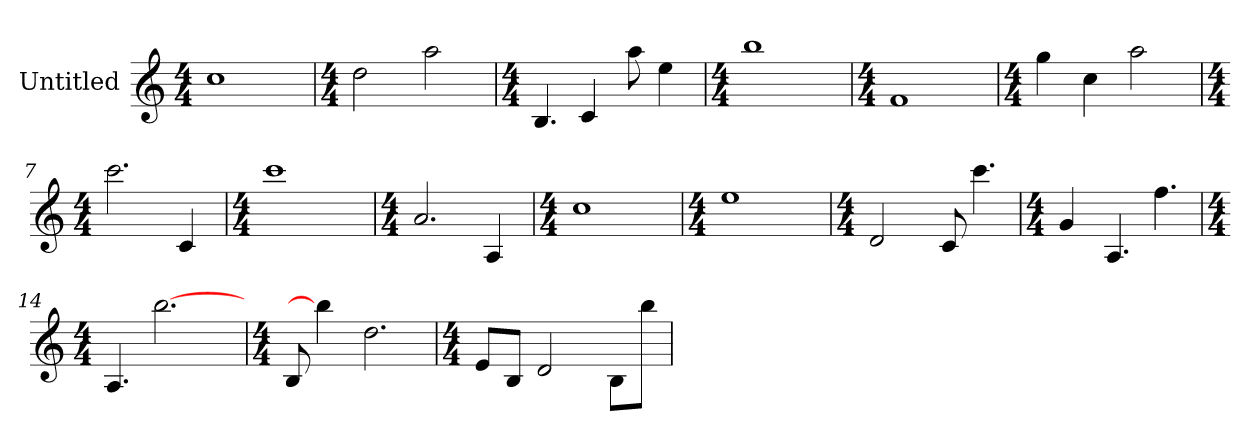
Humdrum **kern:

**kern
*part1
*staff1
*I"Untitled
*k[]
*C:
*M4/4
=1
1cc
=2
*k[]
*C:
*M4/4
2dd
2aa
=3
*k[]
*C:
*M4/4
!LO:N:vis=4.
4B
4c
8aa
4ee
=4
*k[]
*C:
*M4/4
1bb
=5
*k[]
*C:
*M4/4
1f
=6
*k[]
*C:
*M4/4
4gg
4cc
2aa
=7
*k[]
*C:
*M4/4
!LO:N:vis=2.
2ccc
4c
=8
*k[]
*C:
*M4/4
1ccc
=9
*k[]
*C:
*M4/4
!LO:N:vis=2.
2a
4A
=10
*k[]
*C:
*M4/4
1cc
=11
*k[]
*C:
*M4/4
1ee
=12
*k[]
*C:
*M4/4
2d
8c
!LO:N:vis=4.
4ccc
=13
*k[]
*C:
*M4/4
4g
!LO:N:vis=4.
4A
!LO:N:vis=4.
4ff
=14
*k[]
*C:
*M4/4
!LO:N:vis=4.
4A
[2.bb
=15
*k[]
*C:
*M4/4
8B
4bb]
!LO:N:vis=2.
2dd
=16
*k[]
*C:
*M4/4
8eL
8BJ
2d
8BL
8bbJ
=
*-
